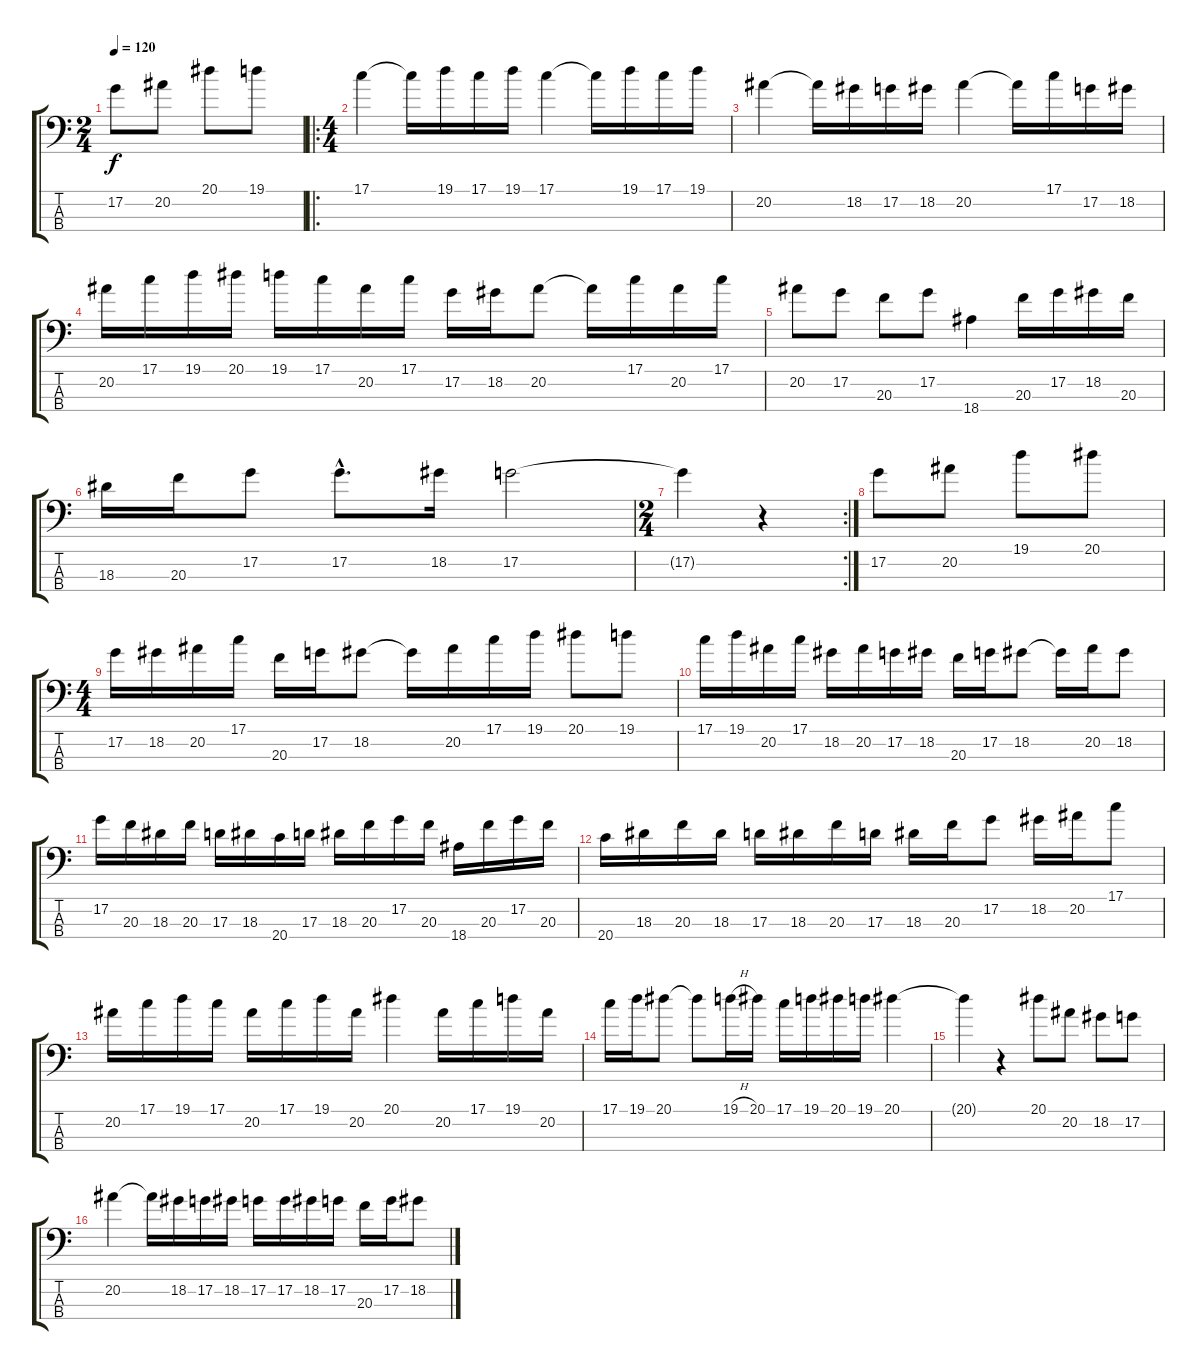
\track "" {instrument electricbassfinger}
\staff {score tabs}
\tuning (G2 D2 A1 E1) {hide}
\ts (2 4)
\tempo 120
\clef f4
\ks c
17.2.8{dy f instrument electricbassfinger} 20.2.8 20.1.8 19.1.8 |
\ro
\ts (4 4)
17.1.4 17.1{t}.16 19.1.16 17.1.16 19.1.16 17.1.4 17.1{t}.16 19.1.16 17.1.16 19.1.16 |
20.2.4 20.2{t}.16 18.2.16 17.2.16 18.2.16 20.2.4 20.2{t}.16 17.1.16 17.2.16 18.2.16 |
20.2.16 17.1.16 19.1.16 20.1.16 19.1.16 17.1.16 20.2.16 17.1.16 17.2.16 18.2.16 20.2.8 20.2{t}.16 17.1.16 20.2.16 17.1.16 |
20.2.8 17.2.8 20.3.8 17.2.8 18.4.4 20.3.16 17.2.16 18.2.16 20.3.16 |
18.3.16 20.3.16 17.2.8 17.2{hac}.8{d} 18.2.16 17.2.2 |
\rc 2
\ts (2 4)
17.2{t}.4 r.4 |
17.2.8 20.2.8 19.1.8 20.1.8 |
\ts (4 4)
17.2.16 18.2.16 20.2.16 17.1.16 20.3.16 17.2.16 18.2.8 18.2{t}.16 20.2.16 17.1.16 19.1.16 20.1.8 19.1.8 |
17.1.16 19.1.16 20.2.16 17.1.16 18.2.16 20.2.16 17.2.16 18.2.16 20.3.16 17.2.16 18.2.8 18.2{t}.16 20.2.16 18.2.8 |
17.2.16 20.3.16 18.3.16 20.3.16 17.3.16 18.3.16 20.4.16 17.3.16 18.3.16 20.3.16 17.2.16 20.3.16 18.4.16 20.3.16 17.2.16 20.3.16 |
20.4.16 18.3.16 20.3.16 18.3.16 17.3.16 18.3.16 20.3.16 17.3.16 18.3.16 20.3.16 17.2.8 18.2.16 20.2.16 17.1.8 |
20.2.16 17.1.16 19.1.16 17.1.16 20.2.16 17.1.16 19.1.16 20.2.16 20.1.4 20.2.16 17.1.16 19.1.16 20.2.16 |
17.1.16 19.1.16 20.1.8 20.1{t}.8 19.1{h}.16 20.1.16 17.1.16 19.1.16 20.1.16 19.1.16 20.1.4 |
20.1{t}.4 r.4 20.1.8 20.2.8 18.2.8 17.2.8 |
20.2.4 20.2{t}.16 18.2.16 17.2.16 18.2.16 17.2.16 17.2.16 18.2.16 17.2.16 20.3.16 17.2.16 18.2.8
